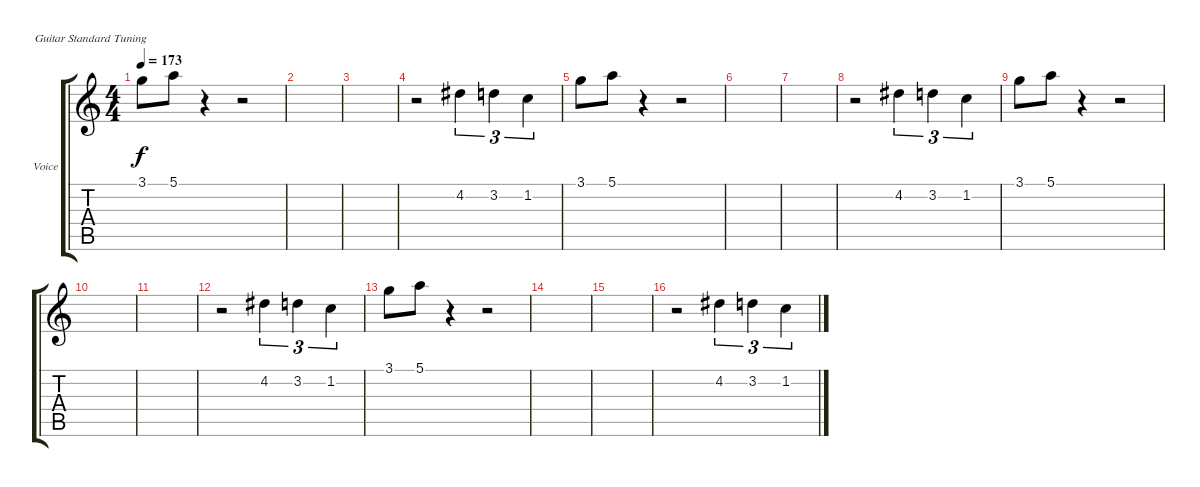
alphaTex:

\bracketExtendMode groupsimilarinstruments
\firstSystemTrackNameOrientation horizontal
\otherSystemsTrackNameOrientation horizontal
\track ("Voice" "Voice") {mute instrument acousticguitarsteel}
\staff {score tabs}
\tuning (E4 B3 G3 D3 A2 E2)
\ts (4 4)
\tempo 173
\clef g2
\scale
0.333333
\ks c
3.1.8{dy f} 5.1.8 r.4 r.2 |
\scale
0.333333 |
\scale
0.333333 |
\scale
0.333333 r.2 4.2.4{tu (3 2)} 3.2.4{tu (3 2)} 1.2.4{tu (3 2)} |
\scale
0.333333 3.1.8 5.1.8 r.4 r.2 |
\scale
0.333333 |
\scale
0.333333 |
\scale
0.333333 r.2 4.2.4{tu (3 2)} 3.2.4{tu (3 2)} 1.2.4{tu (3 2)} |
\scale
0.333333 3.1.8 5.1.8 r.4 r.2 |
\scale
0.333333 |
\scale
0.333333 |
\scale
0.333333 r.2 4.2.4{tu (3 2)} 3.2.4{tu (3 2)} 1.2.4{tu (3 2)} |
\scale
0.333333 3.1.8 5.1.8 r.4 r.2 |
\scale
0.333333 |
\scale
0.333333 |
\scale
0.333333 r.2 4.2.4{tu (3 2)} 3.2.4{tu (3 2)} 1.2.4{tu (3 2)}
